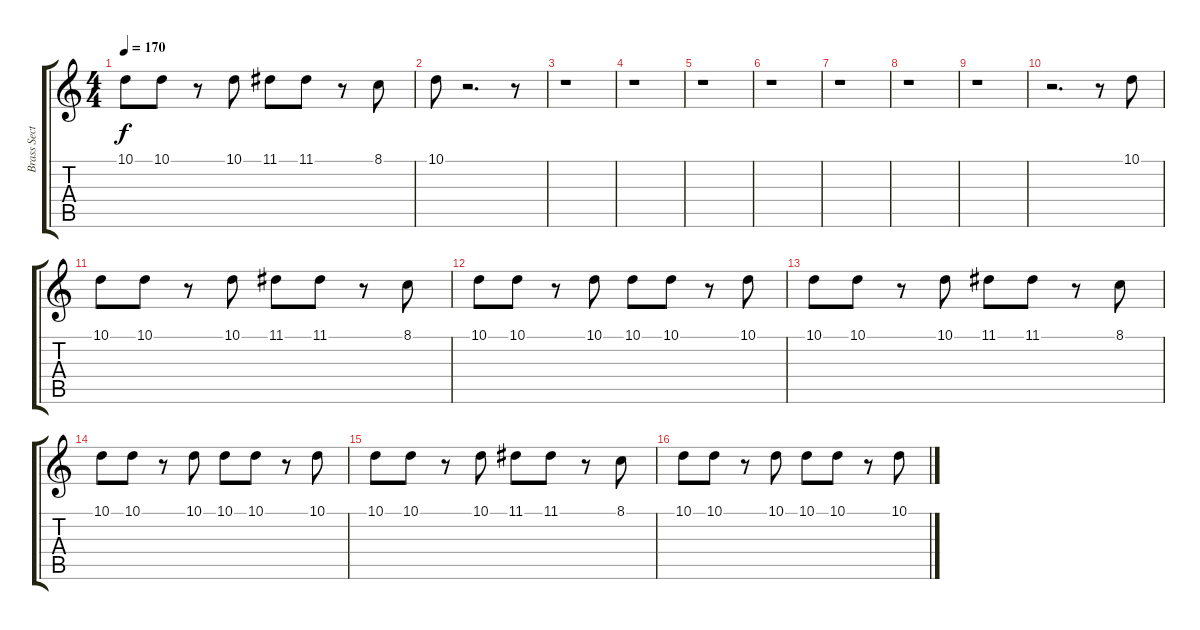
\track ("Brass Section" "Brass Sect") {instrument brasssection}
\staff {score tabs}
\tuning (E4 B3 G3 D3 A2 E2) {hide}
\ts (4 4)
\tempo 170
\clef g2
\ks c
10.1.8{dy f} 10.1.8 r.8 10.1.8 11.1.8 11.1.8 r.8 8.1.8 |
10.1.8 r.2{d} r.8 |
r.1 |
r.1 |
r.1 |
r.1 |
r.1 |
r.1 |
r.1 |
r.2{d} r.8 10.1.8 |
10.1.8 10.1.8 r.8 10.1.8 11.1.8 11.1.8 r.8 8.1.8 |
10.1.8 10.1.8 r.8 10.1.8 10.1.8 10.1.8 r.8 10.1.8 |
10.1.8 10.1.8 r.8 10.1.8 11.1.8 11.1.8 r.8 8.1.8 |
10.1.8 10.1.8 r.8 10.1.8 10.1.8 10.1.8 r.8 10.1.8 |
10.1.8 10.1.8 r.8 10.1.8 11.1.8 11.1.8 r.8 8.1.8 |
10.1.8 10.1.8 r.8 10.1.8 10.1.8 10.1.8 r.8 10.1.8
